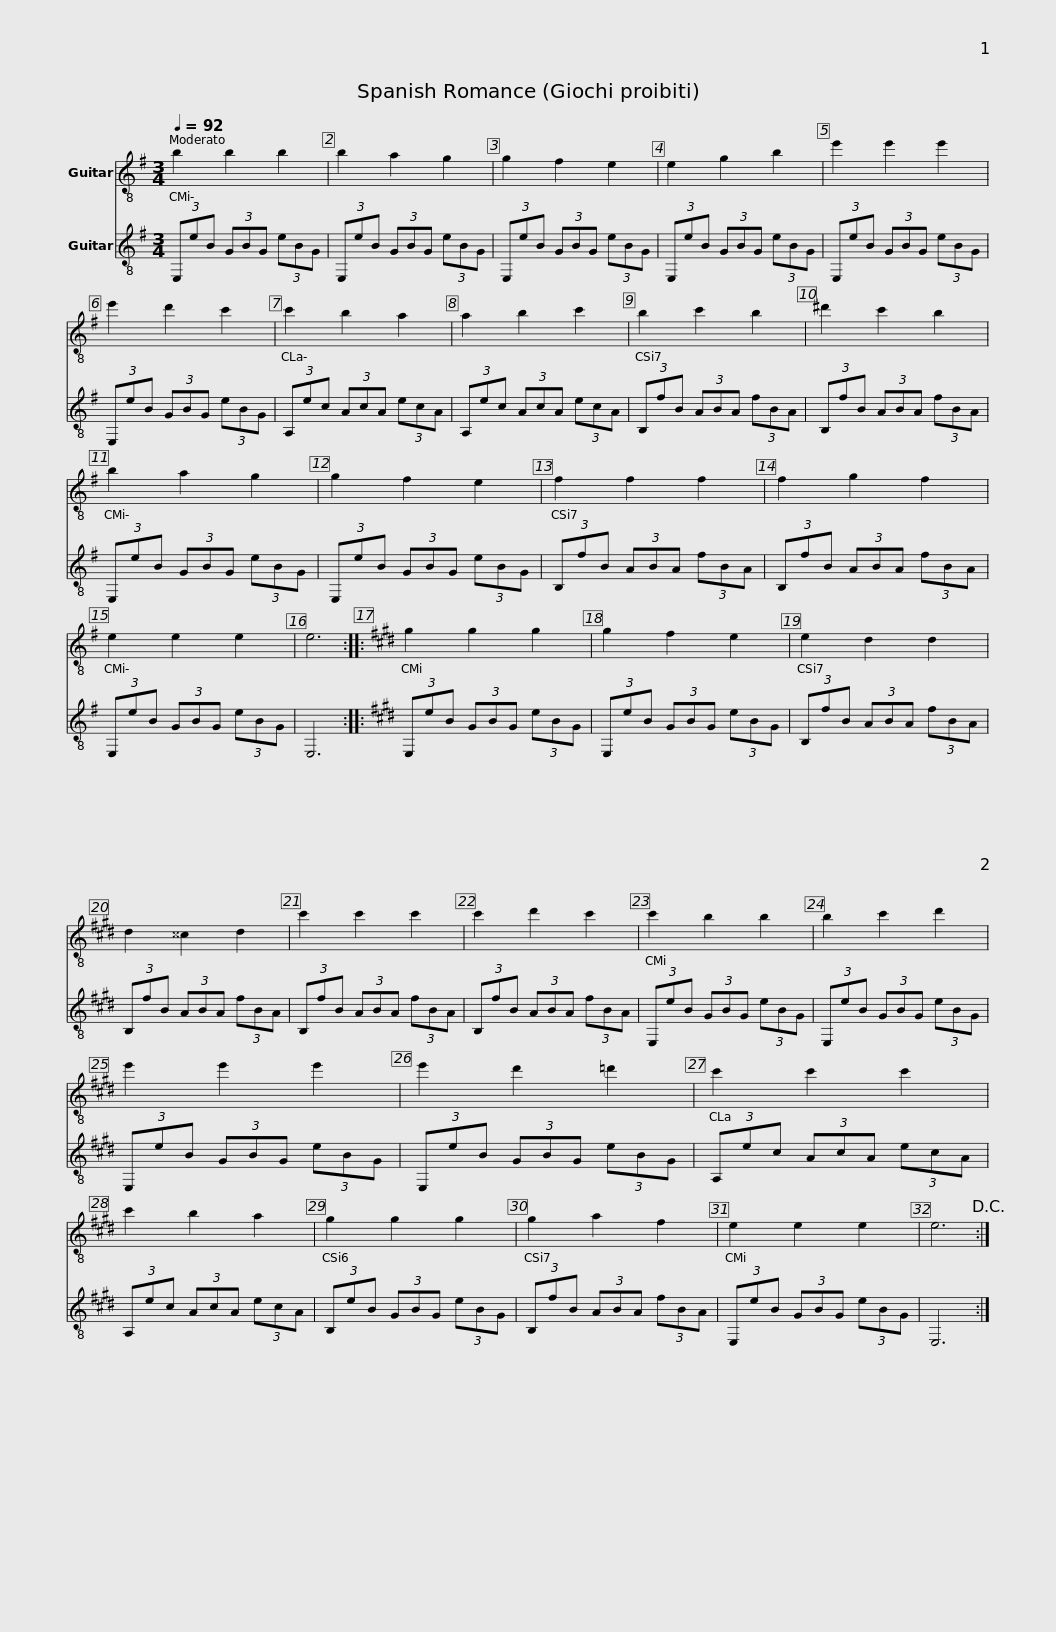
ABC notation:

X:1
%%score 1 2
L:1/8
Q:1/4=92
M:3/4
I:linebreak $
K:G
V:1 treble-8
V:2 treble-8
V:1
 b2 b2 b2 | b2 a2 g2 | g2 f2 e2 | e2 g2 b2 |$ e'2 e'2 e'2 | %5
 e'2 d'2 c'2 | c'2 b2 a2 | a2 b2 c'2 |$ b2 c'2 b2 | ^d'2 c'2 b2 | %10
 b2 a2 g2 | g2 f2 e2 |$ f2 f2 f2 | f2 g2 f2 | e2 e2 e2 | %15
 e6 ::$[K:E] g2 g2 g2 | g2 f2 e2 | e2 d2 d2 | d2 ^^c2 d2 |$ %20
 c'2 c'2 c'2 | c'2 d'2 c'2 | c'2 b2 b2 | b2 c'2 d'2 |$ e'2 e'2 e'2 | %25
 e'2 d'2 =d'2 | c'2 c'2 c'2 | c'2 b2 a2 |$ g2 g2 g2 | g2 a2 f2 | %30
 e2 e2 e2 | e6!D.C.! :| %32
V:2
 (3E,eB (3GBG (3eBG | (3E,eB (3GBG (3eBG | (3E,eB (3GBG (3eBG | (3E,eB (3GBG (3eBG |$ (3E,eB (3GBG (3eBG | %5
 (3E,eB (3GBG (3eBG | (3A,ec (3AcA (3ecA | (3A,ec (3AcA (3ecA |$ (3B,fB (3ABA (3fBA | (3B,fB (3ABA (3fBA | %10
 (3E,eB (3GBG (3eBG | (3E,eB (3GBG (3eBG |$ (3B,fB (3ABA (3fBA | (3B,fB (3ABA (3fBA | (3E,eB (3GBG (3eBG | %15
 E,6 ::$[K:E] (3E,eB (3GBG (3eBG | (3E,eB (3GBG (3eBG | (3B,fB (3ABA (3fBA | (3B,fB (3ABA (3fBA |$ %20
 (3B,fB (3ABA (3fBA | (3B,fB (3ABA (3fBA | (3E,eB (3GBG (3eBG | (3E,eB (3GBG (3eBG |$ (3E,eB (3GBG (3eBG | %25
 (3E,eB (3GBG (3eBG | (3A,ec (3AcA (3ecA | (3A,ec (3AcA (3ecA |$ (3B,eB (3GBG (3eBG | (3B,fB (3ABA (3fBA | %30
 (3E,eB (3GBG (3eBG | E,6 :| %32
